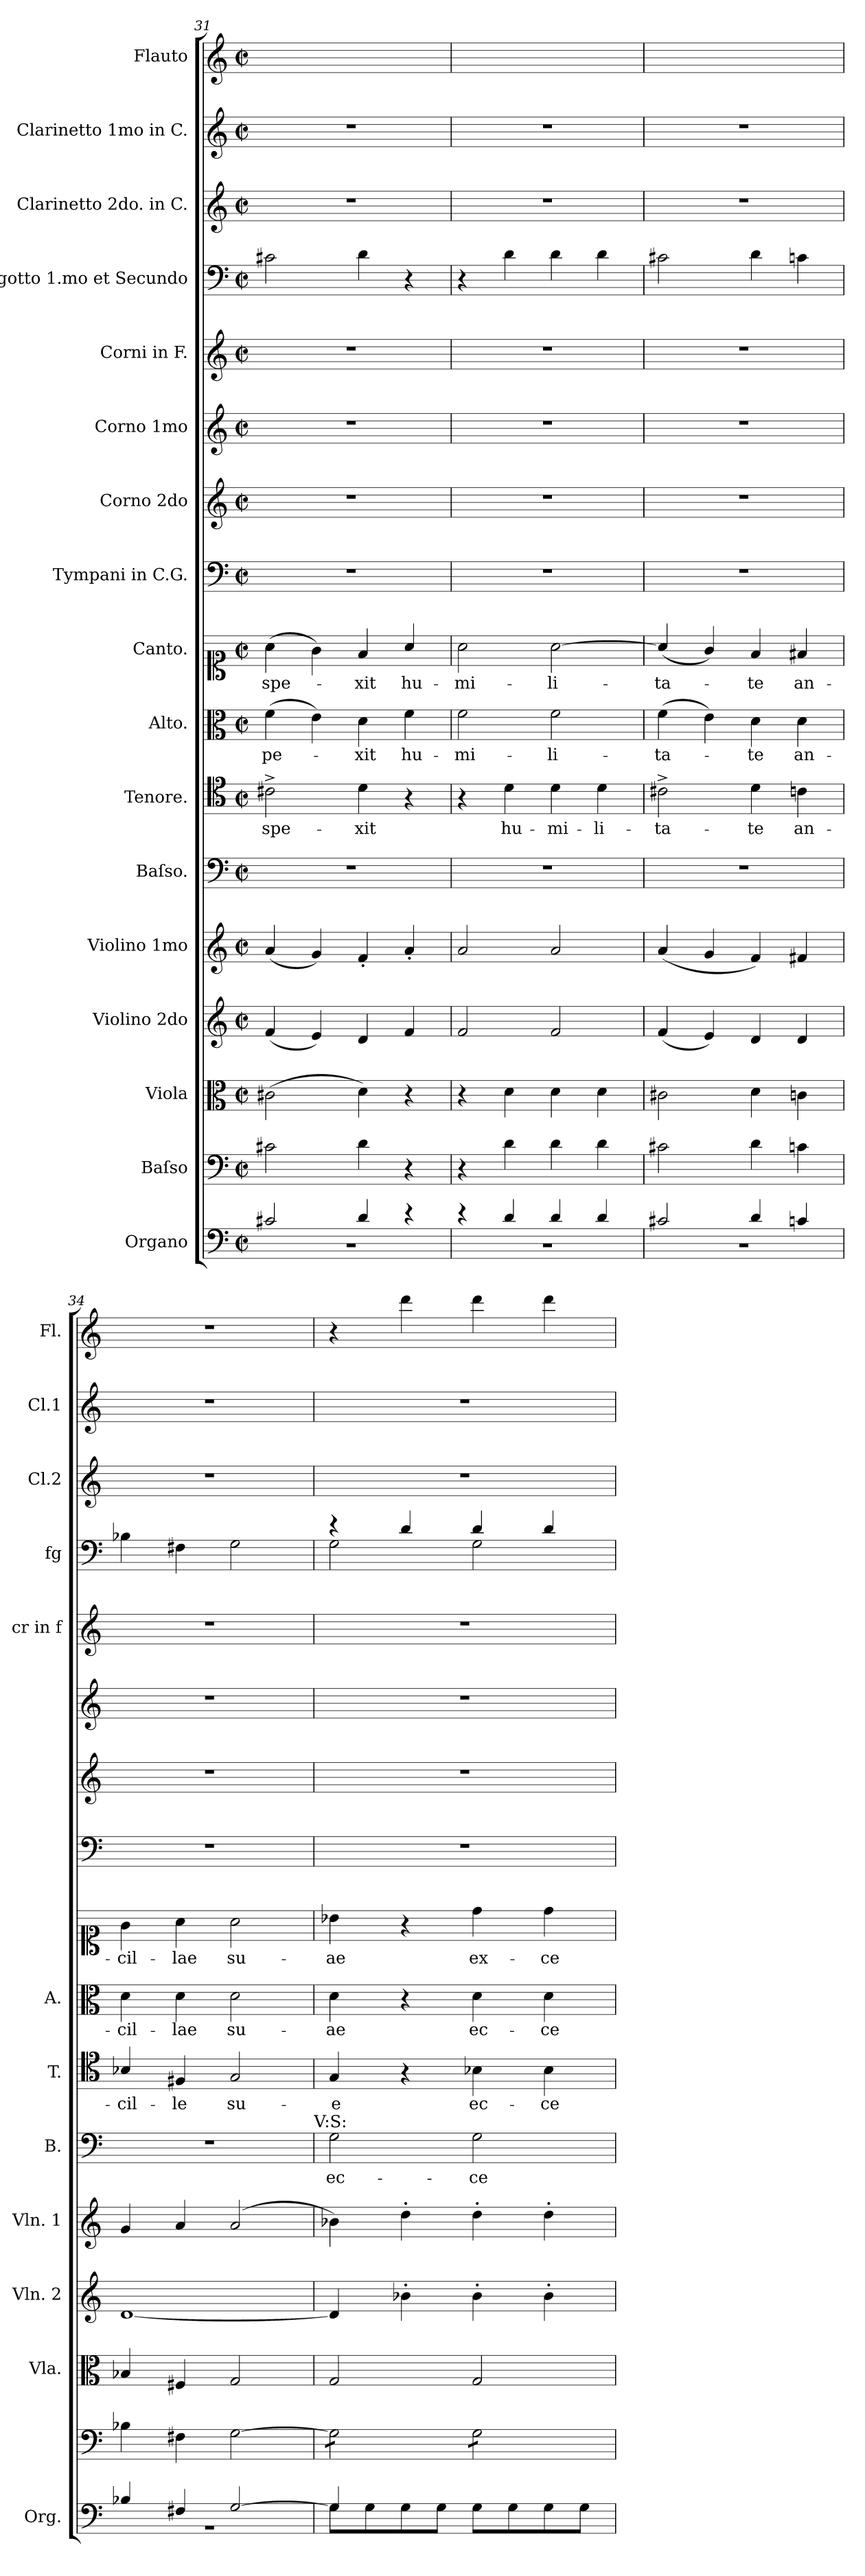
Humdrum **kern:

**kern	**kern	**kern	**kern	**kern	**kern	**text	**kern	**text	**kern	**text	**kern	**text	**kern	**kern	**kern	**kern	**kern	**kern	**kern	**kern
*part17	*part16	*part15	*part14	*part13	*part12	*part12	*part11	*part11	*part10	*part10	*part9	*part9	*part8	*part7	*part6	*part5	*part4	*part3	*part2	*part1
*staff17	*staff16	*staff15	*staff14	*staff13	*staff12	*staff12	*staff11	*staff11	*staff10	*staff10	*staff9	*staff9	*staff8	*staff7	*staff6	*staff5	*staff4	*staff3	*staff2	*staff1
*I"Organo	*I"Baſso	*I"Viola	*I"Violino 2do	*I"Violino 1mo	*I"Baſso.	*	*I"Tenore.	*	*I"Alto.	*	*I"Canto.	*	*I"Tympani in C.G.	*I"Corno 2do	*I"Corno 1mo	*I"Corni in F.	*I"Fagotto 1.mo et Secundo	*I"Clarinetto 2do. in C.	*I"Clarinetto 1mo in C.	*I"Flauto
*I'Org.	*	*I'Vla.	*I'Vln. 2	*I'Vln. 1	*I'B.	*	*I'T.	*	*I'A.	*	*	*	*	*	*	*I'cr in f	*I'fg	*I'Cl.2	*I'Cl.1	*I'Fl.
*clefF4	*clefF4	*clefC3	*clefG2	*clefG2	*clefF4	*	*clefC4	*	*clefC3	*	*clefC1	*	*clefF4	*clefG2	*clefG2	*clefG2	*clefF4	*clefG2	*clefG2	*clefG2
*	*	*	*	*	*	*	*	*	*	*	*	*	*	*	*	*ITrd4c7	*	*	*	*
*k[]	*k[]	*k[]	*k[]	*k[]	*k[]	*	*k[]	*	*k[]	*	*k[]	*	*k[]	*k[]	*k[]	*k[b-]	*k[]	*k[]	*k[]	*k[]
*M2/2	*M2/2	*M2/2	*M2/2	*M2/2	*M2/2	*	*M2/2	*	*M2/2	*	*M2/2	*	*M2/2	*M2/2	*M2/2	*M2/2	*M2/2	*M2/2	*M2/2	*M2/2
*met(c|)	*met(c|)	*met(c|)	*met(c|)	*met(c|)	*met(c|)	*	*met(c|)	*	*met(c|)	*	*met(c|)	*	*met(c|)	*met(c|)	*met(c|)	*met(c|)	*met(c|)	*met(c|)	*met(c|)	*met(c|)
=31	=31	=31	=31	=31	=31	=31	=31	=31	=31	=31	=31	=31	=31	=31	=31	=31	=31	=31	=31	=31
*^	*	*	*	*	*	*	*	*	*	*	*	*	*	*	*	*	*	*	*	*
2c#X!/	1r	2c#X\	(2c#X\	(4f/	(4a/	1r	.	2c#X^\	-spe-	(4f\	-pe-	(4a\	-spe-	1r	1r	1r	1r	2c#X\	1r	1r	1ryy
.	.	.	.	4e/)	4g/)	.	.	.	.	4e\)	.	4g\)	.	.	.	.	.	.	.	.	.
4d!/	.	4d\	4d\)	4d/	4f'/	.	.	4d\	-xit	4d\	-xit	4f/	-xit	.	.	.	.	4d\	.	.	.
4r	.	4r	4r	4f/	4a'/	.	.	4r	.	4f\	hu-	4a/	hu-	.	.	.	.	4r	.	.	.
=32	=32	=32	=32	=32	=32	=32	=32	=32	=32	=32	=32	=32	=32	=32	=32	=32	=32	=32	=32	=32	=32
4r	1r	4r	4r	2f/	2a/	1r	.	4r	.	2f\	-mi-	2a\	-mi-	1r	1r	1r	1r	4r	1r	1r	1ryy
4d!/	.	4d\	4d\	.	.	.	.	4d\	hu-	.	.	.	.	.	.	.	.	4d\	.	.	.
4d!/	.	4d\	4d\	2f/	2a/	.	.	4d\	-mi-	2f\	-li-	[2a\	-li-	.	.	.	.	4d\	.	.	.
4d!/	.	4d\	4d\	.	.	.	.	4d\	-li-	.	.	.	.	.	.	.	.	4d\	.	.	.
=33	=33	=33	=33	=33	=33	=33	=33	=33	=33	=33	=33	=33	=33	=33	=33	=33	=33	=33	=33	=33	=33
2c#X!/	1r	2c#X\	2c#X\	(4f/	(4a/	1r	.	2c#X^\	-ta-	(4f\	-ta-	(4a/]	-ta-	1r	1r	1r	1r	2c#X\	1r	1r	1ryy
.	.	.	.	4e/)	4g/	.	.	.	.	4e\)	.	4g/)	.	.	.	.	.	.	.	.	.
4d!/	.	4d\	4d\	4d/	4f/)	.	.	4d\	-te	4d\	-te	4f/	-te	.	.	.	.	4d\	.	.	.
4cn!/	.	4cn\	4cn\	4d/	4f#X/	.	.	4cn\	an-	4d\	an-	4f#X/	an-	.	.	.	.	4cn\	.	.	.
=34	=34	=34	=34	=34	=34	=34	=34	=34	=34	=34	=34	=34	=34	=34	=34	=34	=34	=34	=34	=34	=34
4B-X!/	1r	4B-X\	4B-X/	[1d/	4g/	1r	.	4B-X/	-cil-	4d\	-cil-	4g\	-cil-	1r	1r	1r	1r	4B-X\	1r	1r	1r
4F#X!/	.	4F#X\	4F#X/	.	4a/	.	.	4F#X/	-le	4d\	-lae	4a\	-lae	.	.	.	.	4F#X\	.	.	.
[2G!/	.	[2G\	2G/	.	(2a/	.	.	2G/	su-	2d\	su-	2a\	su-	.	.	.	.	2G\	.	.	.
!	!	!	!	!	!	!LO:TX:a:t=V&colon;S&colon;	!	!	!	!	!	!	!	!	!	!	!	!	!	!	!
=35	=35	=35	=35	=35	=35	=35	=35	=35	=35	=35	=35	=35	=35	=35	=35	=35	=35	=35	=35	=35	=35
*	*	*	*	*	*	*	*	*	*	*	*	*	*	*	*	*	*	*^	*	*	*
!	!	!LO:TX:a:color=crimson:t=⚠	!	!	!	!	!	!	!	!	!	!	!	!	!	!	!	!	!	!	!	!
!	!	!LO:TX:a:t=Baſ	!	!	!	!	!	!	!	!	!	!	!	!	!	!	!	!	!	!	!	!
!LO:TX:b:i:t=Baſ	!	!	!	!	!	!	!	!	!	!	!	!	!	!	!	!	!	!	!	!	!	!
*tremolo	*	*	*	*	*	*	*	*	*	*	*	*	*	*	*	*	*	*	*	*	*	*
*	*	*tremolo	*	*	*	*	*	*	*	*	*	*	*	*	*	*	*	*	*	*	*	*
4G!/]	8G\L	8G\]L	2G/	4d/]	4b-X\)	2G\	ec-	4G/	-e	4d\	-ae	4b-X\	-ae	1r	1r	1r	1r	4r	2G\	1r	1r	4r
.	8G\	8G\	.	.	.	.	.	.	.	.	.	.	.	.	.	.	.	.	.	.	.	.
4ryy	8G\	8G\	.	4b-X'\	4dd'\	.	.	4r	.	4r	.	4r	.	.	.	.	.	4d/	.	.	.	4ddd\
.	8G\J	8G\J	.	.	.	.	.	.	.	.	.	.	.	.	.	.	.	.	.	.	.	.
2ryy	8G\L	8G\L	2G/	4b-'\	4dd'\	2G\	-ce	4B-X\	ec-	4d\	ec-	4dd\	ex-	.	.	.	.	4d/	2G\	.	.	4ddd\
.	8G\	8G\	.	.	.	.	.	.	.	.	.	.	.	.	.	.	.	.	.	.	.	.
.	8G\	8G\	.	4b-'\	4dd'\	.	.	4B-\	-ce	4d\	-ce	4dd\	-ce	.	.	.	.	4d/	.	.	.	4ddd\
.	8G\J	8G\J	.	.	.	.	.	.	.	.	.	.	.	.	.	.	.	.	.	.	.	.
*	*	*Xtremolo	*	*	*	*	*	*	*	*	*	*	*	*	*	*	*	*	*	*	*	*
*Xtremolo	*	*	*	*	*	*	*	*	*	*	*	*	*	*	*	*	*	*	*	*	*	*
*v	*v	*	*	*	*	*	*	*	*	*	*	*	*	*	*	*	*	*v	*v	*	*	*
=	=	=	=	=	=	=	=	=	=	=	=	=	=	=	=	=	=	=	=	=
*-	*-	*-	*-	*-	*-	*-	*-	*-	*-	*-	*-	*-	*-	*-	*-	*-	*-	*-	*-	*-
